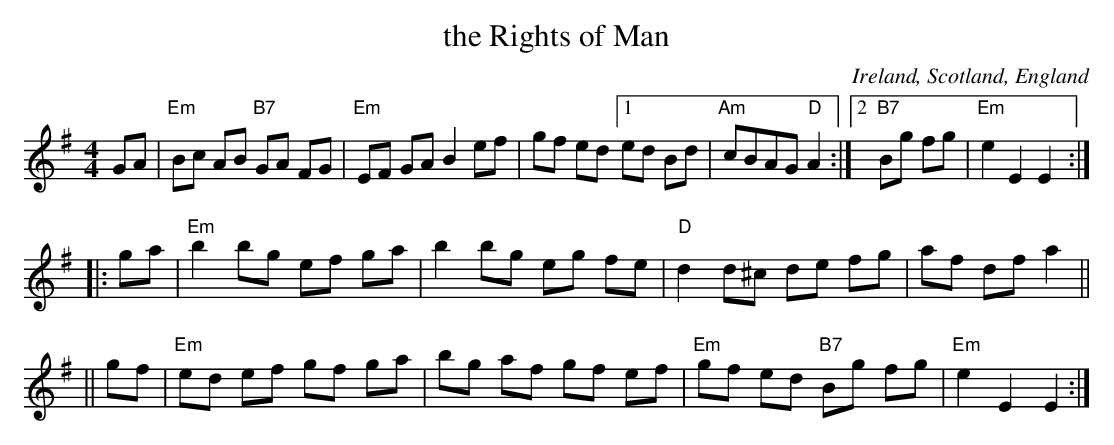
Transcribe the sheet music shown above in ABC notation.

X:1
T: the Rights of Man
O: Ireland, Scotland, England
M: 4/4
L: 1/8
K: Em
GA |\
"Em"Bc AB "B7"GA FG | "Em"EF GA B2 ef | gf ed [1 ed Bd |\
"Am"cBAG "D"A2 :| [2 "B7"Bg fg | "Em"e2 E2 E2 :|
|: ga | "Em"b2 bg ef ga | b2 bg eg fe | "D"d2 d^c de fg | af df a2 ||
|| gf | "Em"ed ef gf ga | bg af gf ef | "Em"gf ed "B7"Bg fg | "Em"e2 E2 E2 :|
